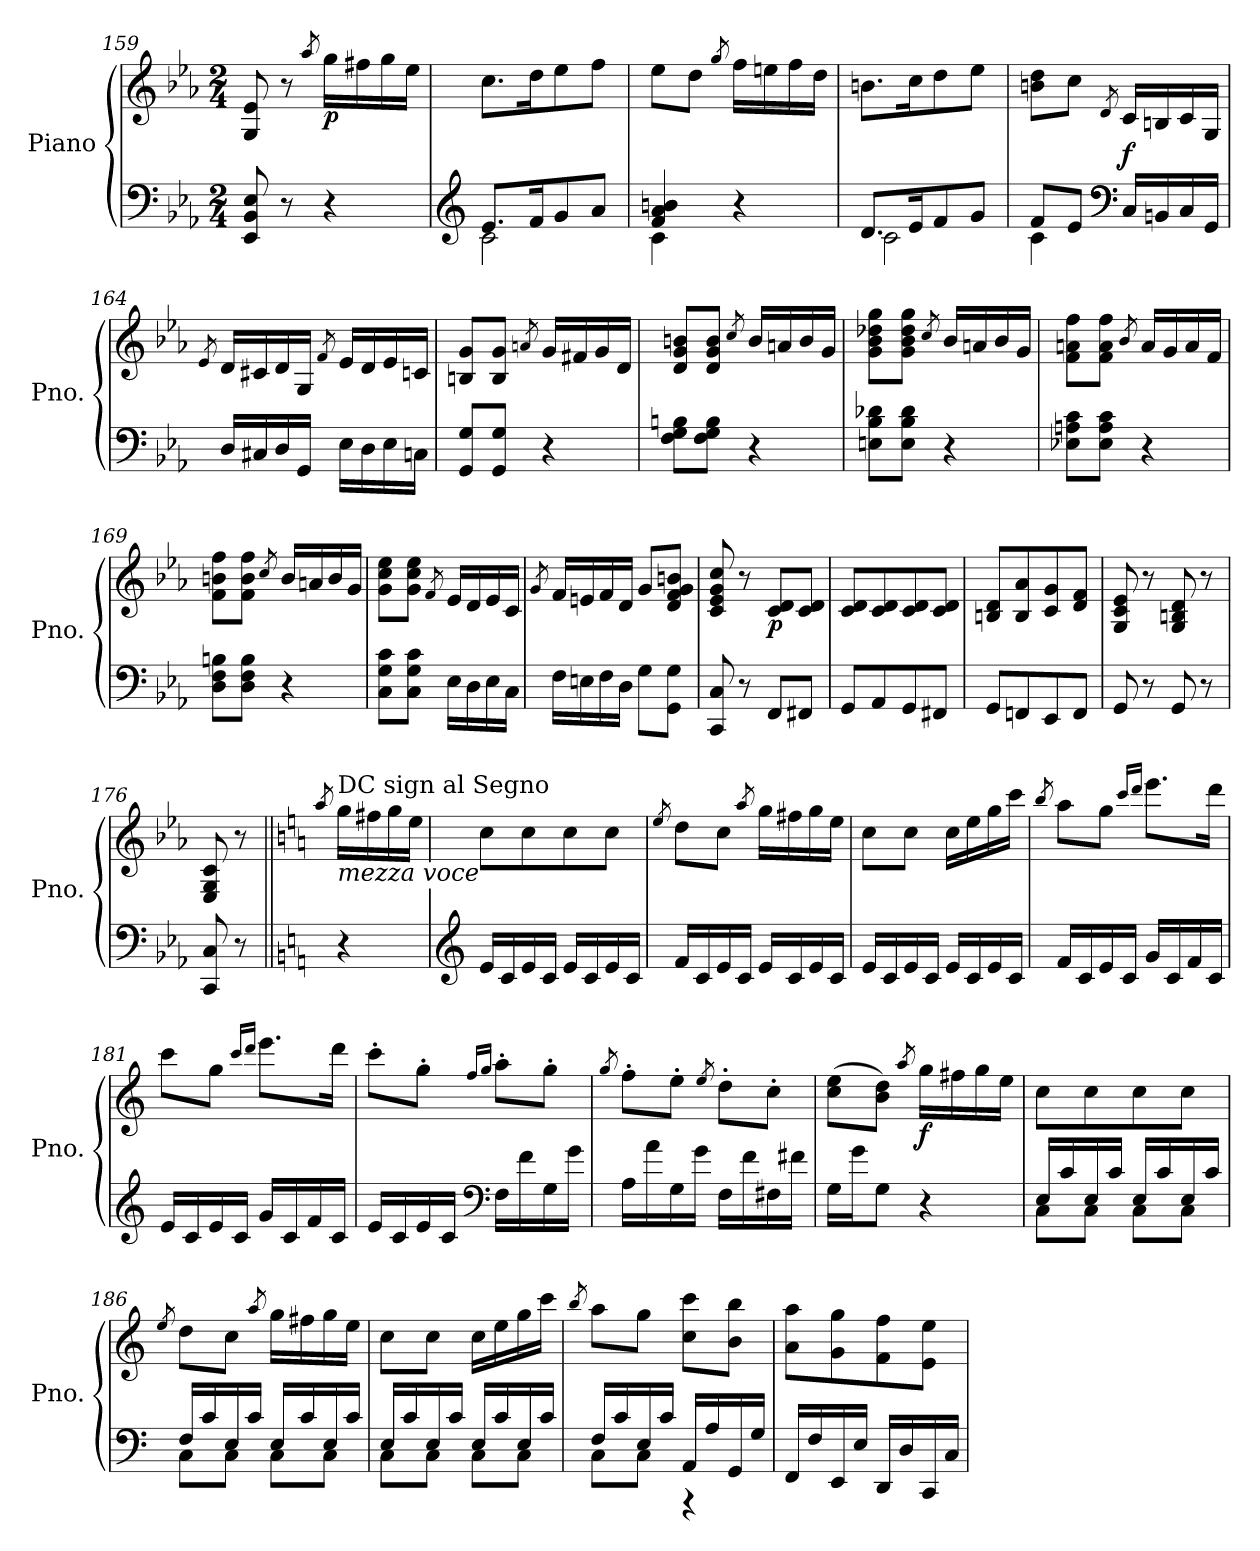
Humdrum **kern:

**kern	**kern	**dynam
*part1	*part1	*part1
*staff2	*staff1	*staff1/2
*I"Piano	*	*
*I'Pno.	*	*
*clefF4	*clefG2	*
*k[b-e-a-]	*k[b-e-a-]	*
*E-:	*E-:	*
*M2/4	*M2/4	*
=159	=159	=159
8EE-/ 8BB-/ 8E-/	8G/ 8e-/	.
8r	8r	.
.	8qaa-/	.
!	!	!LO:DY:b
4r	16gg\LL	p
.	16ff#X\	.
.	16gg\	.
.	16ee-\JJ	.
=160	=160	=160
*clefG2	*	*
*^	*	*
8.e-/L	2c\	8.cc\L	.
16f/K	.	16dd\K	.
8g/	.	8ee-\	.
8a-/J	.	8ff\J	.
!!LO:LB:g=z
=161	=161	=161	=161
4f/ 4a-/ 4bn/	4c\	8ee-\L	.
.	.	8dd\J	.
.	.	8qgg/	.
4r	4ryy	16ff\LL	.
.	.	16een\	.
.	.	16ff\	.
.	.	16dd\JJ	.
=162	=162	=162	=162
8.d/L	2c\	8.bn\L	.
16e-/K	.	16cc\K	.
8f/	.	8dd\	.
8g/J	.	8ee-\J	.
!!LO:LB:g=z
=163	=163	=163	=163
8f/L	4c\	8bn\ 8dd\L	.
8e-/J	.	8cc\J	.
*clefF4	*	*	*
.	.	8qd/	.
!	!	!	!LO:DY:b
16C/LL	4ryy	16c/LL	f
16BBn/	.	16Bn/	.
16C/	.	16c/	.
16GG/JJ	.	16G/JJ	.
*v	*v	*	*
=164	=164	=164
.	8qe-/	.
16D/LL	16d/LL	.
16C#X/	16c#X/	.
16D/	16d/	.
16GG/JJ	16G/JJ	.
.	8qf/	.
16E-\LL	16e-/LL	.
16D\	16d/	.
16E-\	16e-/	.
16Cn\JJ	16cn/JJ	.
=165	=165	=165
8GG/ 8G/L	8Bn/ 8g/L	.
8GG/ 8G/J	8B/ 8g/J	.
.	8qan/	.
4r	16g/LL	.
.	16f#X/	.
.	16g/	.
.	16d/JJ	.
=166	=166	=166
8F\ 8G\ 8Bn\L	8d/ 8g/ 8bn/L	.
8F\ 8G\ 8B\J	8d/ 8g/ 8b/J	.
.	8qcc/	.
4r	16b/LL	.
.	16an/	.
.	16b/	.
.	16g/JJ	.
!!LO:PB:g=z
=167	=167	=167
8En\ 8B-\ 8d-X\L	8g\ 8b-\ 8dd-X\ 8gg\L	.
8E\ 8B-\ 8d-\J	8g\ 8b-\ 8dd-\ 8gg\J	.
.	8qcc/	.
4r	16b-/LL	.
.	16an/	.
.	16b-/	.
.	16g/JJ	.
=168	=168	=168
8E-X\ 8An\ 8c\L	8f\ 8an\ 8ff\L	.
8E-\ 8A\ 8c\J	8f\ 8a\ 8ff\J	.
.	8qb-/	.
4r	16a/LL	.
.	16g/	.
.	16a/	.
.	16f/JJ	.
!!LO:LB:g=z
=169	=169	=169
8D\ 8F\ 8Bn\L	8f\ 8bn\ 8ff\L	.
8D\ 8F\ 8B\J	8f\ 8b\ 8ff\J	.
.	8qcc/	.
4r	16b/LL	.
.	16an/	.
.	16b/	.
.	16g/JJ	.
=170	=170	=170
8C\ 8G\ 8c\L	8g\ 8cc\ 8ee-\L	.
8C\ 8G\ 8c\J	8g\ 8cc\ 8ee-\J	.
.	8qf/	.
16E-\LL	16e-/LL	.
16D\	16d/	.
16E-\	16e-/	.
16C\JJ	16c/JJ	.
=171	=171	=171
.	8qg/	.
16F\LL	16f/LL	.
16En\	16en/	.
16F\	16f/	.
16D\JJ	16d/JJ	.
8G\L	8g/L	.
8GG\ 8G\J	8d/ 8f/ 8g/ 8bn/J	.
=172	=172	=172
8CC/ 8C/	8c/ 8e-/ 8g/ 8cc/	.
8r	8r	.
!	!	!LO:DY:b
8FF/L	8c/ 8d/L	p
8FF#X/J	8c/ 8d/J	.
=173	=173	=173
8GG/L	8c/ 8d/L	.
8AA-/	8c/ 8d/	.
8GG/	8c/ 8d/	.
8FF#X/J	8c/ 8d/J	.
!!LO:LB:g=z
=174	=174	=174
8GG/L	8Bn/ 8d/L	.
8FFn/	8B/ 8a-/	.
8EE-/	8c/ 8g/	.
8FF/J	8d/ 8f/J	.
=175	=175	=175
8GG/	8G/ 8c/ 8e-/	.
8r	8r	.
8GG/	8G/ 8Bn/ 8d/	.
8r	8r	.
=176	=176	=176
8CC/ 8C/	8E-/ 8G/ 8c/	.
8r	8r	.
!!LO:PB:g=z
=176X2||	=176X2||	=176X2||
*k[]	*k[]	*
*C:	*C:	*
.	8qaa/	.
!	!LO:TX:b:i:t=mezza voce	!
!	!LO:TX:a:t=DC sign al Segno	!
4r	16gg\LL	.
.	16ff#X\	.
.	16gg\	.
.	16ee\JJ	.
=177	=177	=177
*clefG2	*	*
16e/LL	8cc\L	.
16c/	.	.
16e/	8cc\	.
16c/JJ	.	.
16e/LL	8cc\	.
16c/	.	.
16e/	8cc\J	.
16c/JJ	.	.
=178	=178	=178
.	8qee/	.
16f/LL	8dd\L	.
16c/	.	.
16e/	8cc\J	.
16c/JJ	.	.
.	8qaa/	.
16e/LL	16gg\LL	.
16c/	16ff#X\	.
16e/	16gg\	.
16c/JJ	16ee\JJ	.
=179	=179	=179
16e/LL	8cc\L	.
16c/	.	.
16e/	8cc\J	.
16c/JJ	.	.
16e/LL	16cc\LL	.
16c/	16ee\	.
16e/	16gg\	.
16c/JJ	16ccc\JJ	.
=180	=180	=180
.	8qbb/	.
16f/LL	8aa\L	.
16c/	.	.
16e/	8gg\J	.
16c/JJ	.	.
.	16qccc/LL	.
.	16qddd/JJ	.
16g/LL	8.eee\L	.
16c/	.	.
16f/	.	.
16c/JJ	16ddd\Jk	.
!!LO:LB:g=z
=181	=181	=181
16e/LL	8ccc\L	.
16c/	.	.
16e/	8gg\J	.
16c/JJ	.	.
.	16qccc/LL	.
.	16qddd/JJ	.
16g/LL	8.eee\L	.
16c/	.	.
16f/	.	.
16c/JJ	16ddd\Jk	.
!!LO:LB:g=z
=182	=182	=182
16e/LL	8ccc'\L	.
16c/	.	.
16e/	8gg'\J	.
16c/JJ	.	.
*clefF4	*	*
.	16qff/LL	.
.	16qgg/JJ	.
16F\LL	8aa'\L	.
16f\	.	.
16G\	8gg'\J	.
16g\JJ	.	.
=183	=183	=183
.	8qgg/	.
16A\LL	8ff'\L	.
16a\	.	.
16G\	8ee'\J	.
16g\JJ	.	.
.	8qee/	.
16F\LL	8dd'\L	.
16f\	.	.
16F#X\	8cc'\J	.
16f#X\JJ	.	.
=184	=184	=184
16G\LL	(8cc\ 8ee\L	.
16g\J	.	.
8G\J	8b\ 8dd\J)	.
.	8qaa/	.
!	!	!LO:DY:b
4r	16gg\LL	f
.	16ff#X\	.
.	16gg\	.
.	16ee\JJ	.
=185	=185	=185
*^	*	*
16E/LL	8C\L	8cc\L	.
16c/	.	.	.
16E/	8C\J	8cc\	.
16c/JJ	.	.	.
16E/LL	8C\L	8cc\	.
16c/	.	.	.
16E/	8C\J	8cc\J	.
16c/JJ	.	.	.
!!LO:LB:g=z
=186	=186	=186	=186
.	.	8qee/	.
16F/LL	8C\L	8dd\L	.
16c/	.	.	.
16E/	8C\J	8cc\J	.
16c/JJ	.	.	.
.	.	8qaa/	.
16E/LL	8C\L	16gg\LL	.
16c/	.	16ff#X\	.
16E/	8C\J	16gg\	.
16c/JJ	.	16ee\JJ	.
!!LO:LB:g=z
=187	=187	=187	=187
16E/LL	8C\L	8cc\L	.
16c/	.	.	.
16E/	8C\J	8cc\J	.
16c/JJ	.	.	.
16E/LL	8C\L	16cc\LL	.
16c/	.	16ee\	.
16E/	8C\J	16gg\	.
16c/JJ	.	16ccc\JJ	.
=188	=188	=188	=188
.	.	8qbb/	.
16F/LL	8C\L	8aa\L	.
16c/	.	.	.
16E/	8C\J	8gg\J	.
16c/JJ	.	.	.
16AA/LL	4r	8cc\ 8ccc\L	.
16A/	.	.	.
16GG/	.	8b\ 8bb\J	.
16G/JJ	.	.	.
*v	*v	*	*
=189	=189	=189
16FF/LL	8a\ 8aa\L	.
16F/	.	.
16EE/	8g\ 8gg\	.
16E/JJ	.	.
16DD/LL	8f\ 8ff\	.
16D/	.	.
16CC/	8e\ 8ee\J	.
16C/JJ	.	.
=	=	=
*-	*-	*-
